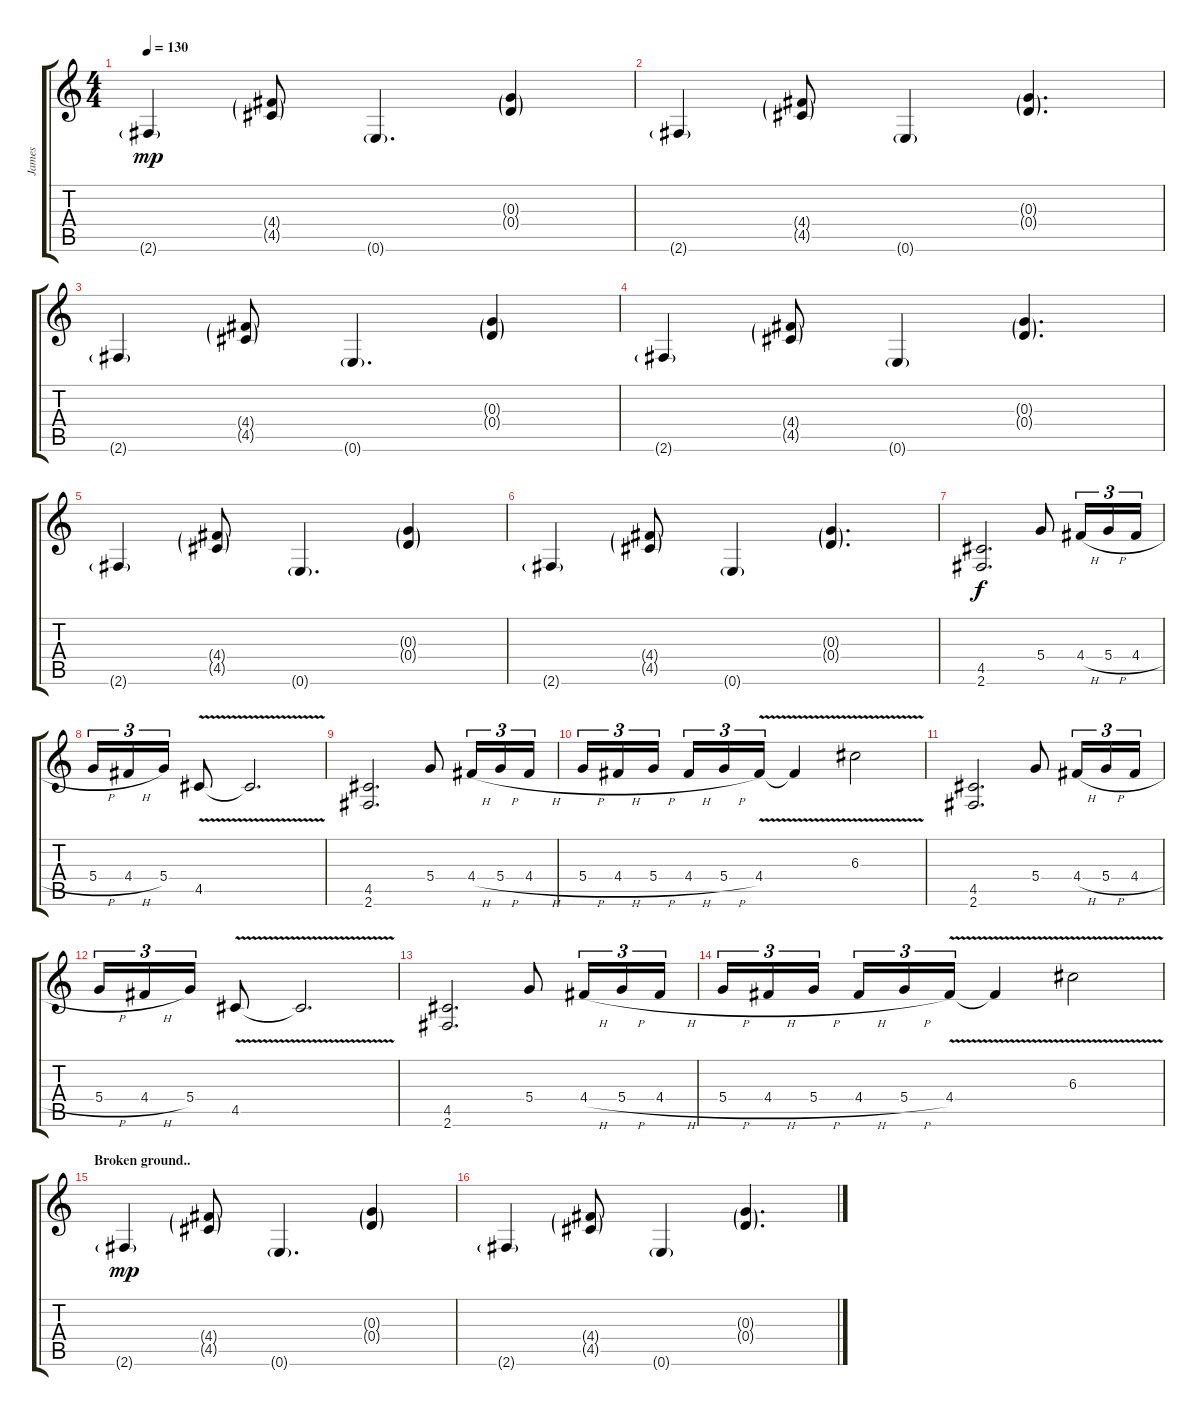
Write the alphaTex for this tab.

\track ("James" "James") {instrument distortionguitar}
\staff {score tabs}
\tuning (E4 B3 G3 D3 A2 E2) {hide}
\ts (4 4)
\tempo 130
\clef g2
\ks c
2.6{g}.4{dy mp} (4.4{g} 4.5{g}).8 0.6{g}.4{d} (0.3{g} 0.4{g}).4 |
2.6{g}.4 (4.4{g} 4.5{g}).8 0.6{g}.4 (0.3{g} 0.4{g}).4{d} |
2.6{g}.4 (4.4{g} 4.5{g}).8 0.6{g}.4{d} (0.3{g} 0.4{g}).4 |
2.6{g}.4 (4.4{g} 4.5{g}).8 0.6{g}.4 (0.3{g} 0.4{g}).4{d} |
2.6{g}.4 (4.4{g} 4.5{g}).8 0.6{g}.4{d} (0.3{g} 0.4{g}).4 |
2.6{g}.4 (4.4{g} 4.5{g}).8 0.6{g}.4 (0.3{g} 0.4{g}).4{d} |
\section ("" "")
(4.5 2.6).2{d dy f} 5.4.8 4.4{h}.16{tu (3 2)} 5.4{h}.16{tu (3 2)} 4.4{h}.16{tu (3 2)} |
5.4{h}.16{tu (3 2)} 4.4{h}.16{tu (3 2)} 5.4.16{tu (3 2)} 4.5{v}.8 4.5{t}.2{d} |
(4.5 2.6).2{d} 5.4.8 4.4{h}.16{tu (3 2)} 5.4{h}.16{tu (3 2)} 4.4{h}.16{tu (3 2)} |
5.4{h}.16{tu (3 2)} 4.4{h}.16{tu (3 2)} 5.4{h}.16{tu (3 2)} 4.4{h}.16{tu (3 2)} 5.4{h}.16{tu (3 2)} 4.4{v}.16{tu (3 2)} 4.4{t}.4 6.3{v}.2 |
(4.5 2.6).2{d} 5.4.8 4.4{h}.16{tu (3 2)} 5.4{h}.16{tu (3 2)} 4.4{h}.16{tu (3 2)} |
5.4{h}.16{tu (3 2)} 4.4{h}.16{tu (3 2)} 5.4.16{tu (3 2)} 4.5{v}.8 4.5{t}.2{d} |
(4.5 2.6).2{d} 5.4.8 4.4{h}.16{tu (3 2)} 5.4{h}.16{tu (3 2)} 4.4{h}.16{tu (3 2)} |
5.4{h}.16{tu (3 2)} 4.4{h}.16{tu (3 2)} 5.4{h}.16{tu (3 2)} 4.4{h}.16{tu (3 2)} 5.4{h}.16{tu (3 2)} 4.4{v}.16{tu (3 2)} 4.4{t}.4 6.3{v}.2 |
\section ("" "Broken ground..")
2.6{g}.4{dy mp} (4.4{g} 4.5{g}).8 0.6{g}.4{d} (0.3{g} 0.4{g}).4 |
2.6{g}.4 (4.4{g} 4.5{g}).8 0.6{g}.4 (0.3{g} 0.4{g}).4{d}
